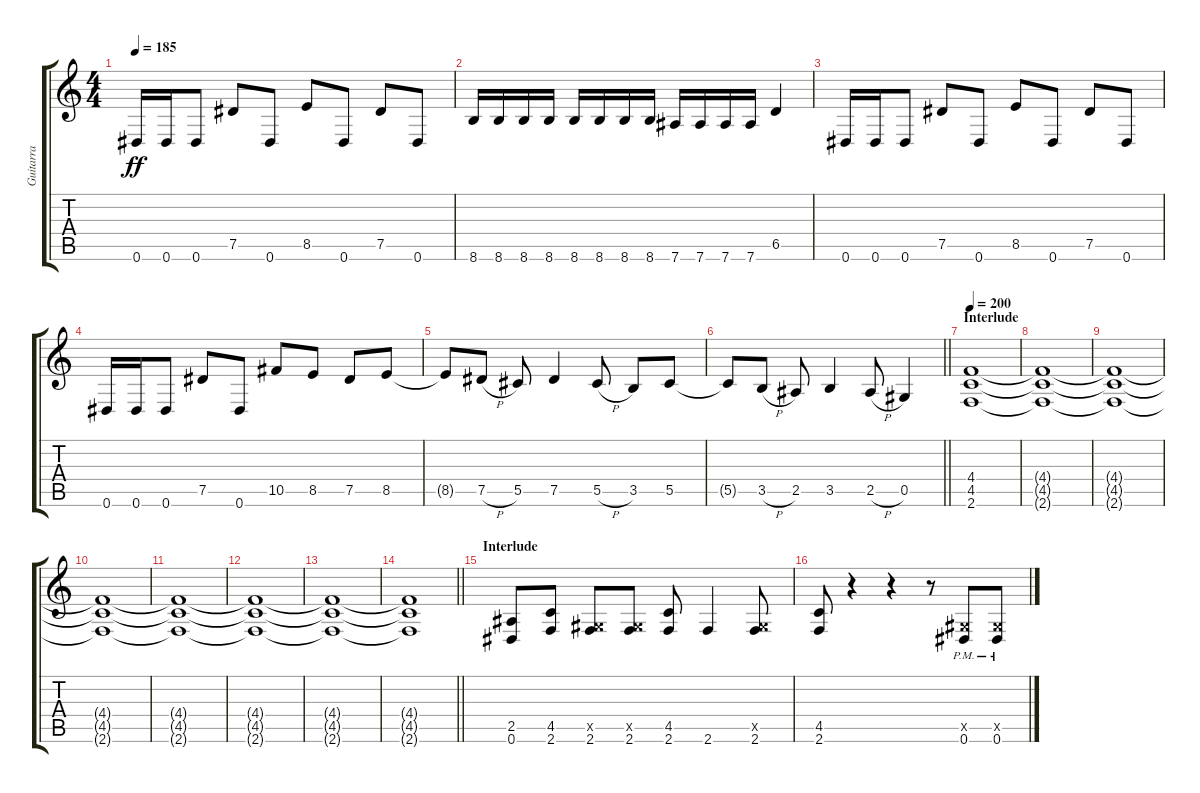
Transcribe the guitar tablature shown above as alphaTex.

\track ("Guitarra" "Guitarra") {instrument distortionguitar}
\staff {score tabs}
\tuning (Eb4 Bb3 Gb3 Db3 Ab2 Eb2) {hide}
\ts (4 4)
\tempo 185
\clef g2
\ks c
0.6.16{dy ff} 0.6.16 0.6.8 7.5.8 0.6.8 8.5.8 0.6.8 7.5.8 0.6.8 |
8.6.16 8.6.16 8.6.16 8.6.16 8.6.16 8.6.16 8.6.16 8.6.16 7.6.16 7.6.16 7.6.16 7.6.16 6.5.4 |
0.6.16 0.6.16 0.6.8 7.5.8 0.6.8 8.5.8 0.6.8 7.5.8 0.6.8 |
0.6.16 0.6.16 0.6.8 7.5.8 0.6.8 10.5.8 8.5.8 7.5.8 8.5.8 |
8.5{t}.8 7.5{h}.8 5.5.8 7.5.4 5.5{h}.8 3.5.8 5.5.8 |
\barLineRight lightlight
5.5{t}.8 3.5{h}.8 2.5.8 3.5.4 2.5{h}.8 0.5.4 |
\section ("" "Interlude")
\tempo 200
(4.4 4.5 2.6).1 |
(4.4{t} 4.5{t} 2.6{t}).1 |
(4.4{t} 4.5{t} 2.6{t}).1 |
(4.4{t} 4.5{t} 2.6{t}).1 |
(4.4{t} 4.5{t} 2.6{t}).1 |
(4.4{t} 4.5{t} 2.6{t}).1 |
(4.4{t} 4.5{t} 2.6{t}).1 |
\barLineRight lightlight
(4.4{t} 4.5{t} 2.6{t}).1 |
\section ("" "Interlude")
(2.5 0.6).8 (4.5 2.6).8 (0.5{x} 2.6).8 (0.5{x} 2.6).8 (4.5 2.6).8 2.6.4 (0.5{x} 2.6).8 |
(4.5 2.6).8 r.4 r.4 r.8 (0.5{x} 0.6{pm}).8 (0.5{x} 0.6{pm}).8
